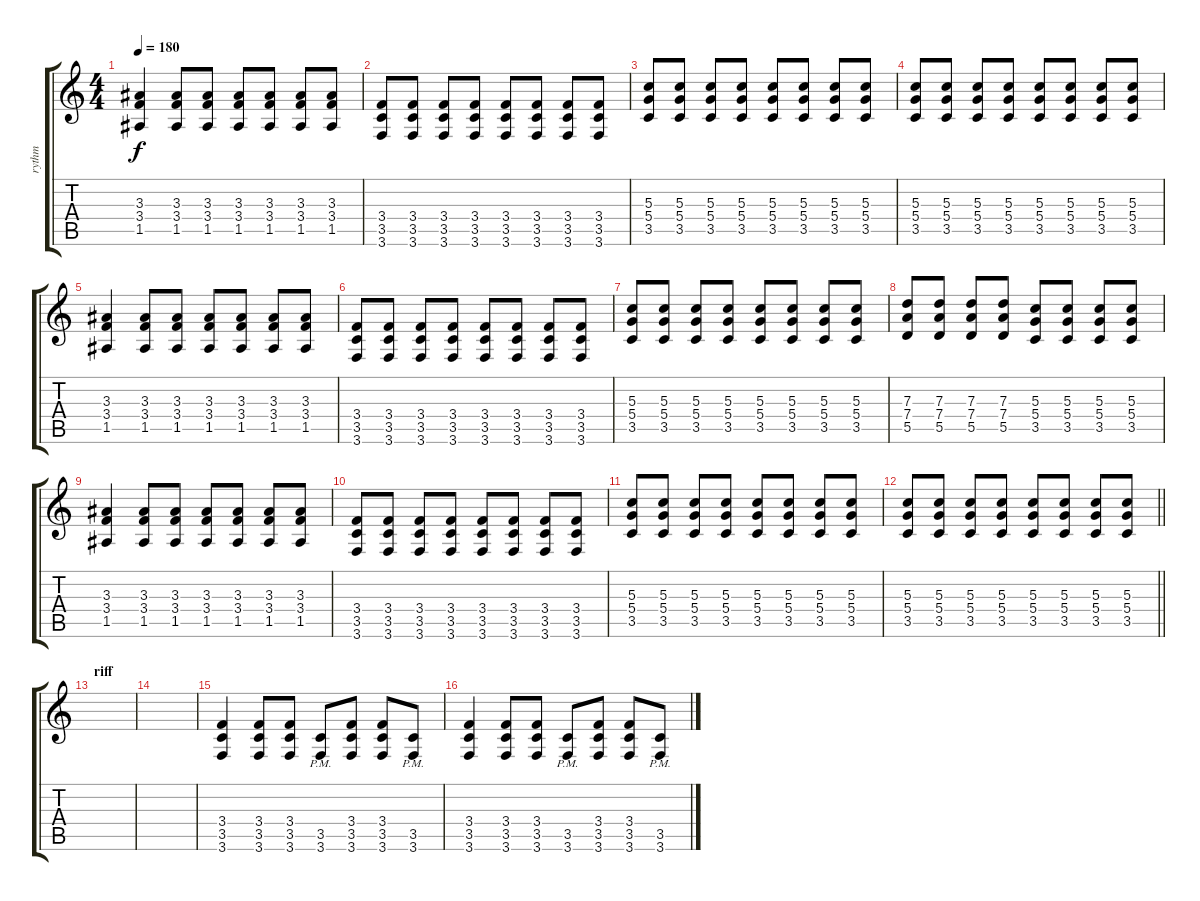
\track ("rythm" "rythm") {instrument distortionguitar}
\staff {score tabs}
\tuning (E4 B3 G3 D3 A2 D2) {hide}
\ts (4 4)
\tempo 180
\clef g2
\ks c
(3.3 3.4 1.5).4{dy f} (3.3 3.4 1.5).8 (3.3 3.4 1.5).8 (3.3 3.4 1.5).8 (3.3 3.4 1.5).8 (3.3 3.4 1.5).8 (3.3 3.4 1.5).8 |
(3.4 3.5 3.6).8 (3.4 3.5 3.6).8 (3.4 3.5 3.6).8 (3.4 3.5 3.6).8 (3.4 3.5 3.6).8 (3.4 3.5 3.6).8 (3.4 3.5 3.6).8 (3.4 3.5 3.6).8 |
(5.3 5.4 3.5).8 (5.3 5.4 3.5).8 (5.3 5.4 3.5).8 (5.3 5.4 3.5).8 (5.3 5.4 3.5).8 (5.3 5.4 3.5).8 (5.3 5.4 3.5).8 (5.3 5.4 3.5).8 |
(5.3 5.4 3.5).8 (5.3 5.4 3.5).8 (5.3 5.4 3.5).8 (5.3 5.4 3.5).8 (5.3 5.4 3.5).8 (5.3 5.4 3.5).8 (5.3 5.4 3.5).8 (5.3 5.4 3.5).8 |
(3.3 3.4 1.5).4 (3.3 3.4 1.5).8 (3.3 3.4 1.5).8 (3.3 3.4 1.5).8 (3.3 3.4 1.5).8 (3.3 3.4 1.5).8 (3.3 3.4 1.5).8 |
(3.4 3.5 3.6).8 (3.4 3.5 3.6).8 (3.4 3.5 3.6).8 (3.4 3.5 3.6).8 (3.4 3.5 3.6).8 (3.4 3.5 3.6).8 (3.4 3.5 3.6).8 (3.4 3.5 3.6).8 |
(5.3 5.4 3.5).8 (5.3 5.4 3.5).8 (5.3 5.4 3.5).8 (5.3 5.4 3.5).8 (5.3 5.4 3.5).8 (5.3 5.4 3.5).8 (5.3 5.4 3.5).8 (5.3 5.4 3.5).8 |
(7.3 7.4 5.5).8 (7.3 7.4 5.5).8 (7.3 7.4 5.5).8 (7.3 7.4 5.5).8 (5.3 5.4 3.5).8 (5.3 5.4 3.5).8 (5.3 5.4 3.5).8 (5.3 5.4 3.5).8 |
(3.3 3.4 1.5).4 (3.3 3.4 1.5).8 (3.3 3.4 1.5).8 (3.3 3.4 1.5).8 (3.3 3.4 1.5).8 (3.3 3.4 1.5).8 (3.3 3.4 1.5).8 |
(3.4 3.5 3.6).8 (3.4 3.5 3.6).8 (3.4 3.5 3.6).8 (3.4 3.5 3.6).8 (3.4 3.5 3.6).8 (3.4 3.5 3.6).8 (3.4 3.5 3.6).8 (3.4 3.5 3.6).8 |
(5.3 5.4 3.5).8 (5.3 5.4 3.5).8 (5.3 5.4 3.5).8 (5.3 5.4 3.5).8 (5.3 5.4 3.5).8 (5.3 5.4 3.5).8 (5.3 5.4 3.5).8 (5.3 5.4 3.5).8 |
\barLineRight lightlight
(5.3 5.4 3.5).8 (5.3 5.4 3.5).8 (5.3 5.4 3.5).8 (5.3 5.4 3.5).8 (5.3 5.4 3.5).8 (5.3 5.4 3.5).8 (5.3 5.4 3.5).8 (5.3 5.4 3.5).8 |
\section ("" "riff")
|
|
(3.4 3.5 3.6).4 (3.4 3.5 3.6).8 (3.4 3.5 3.6).8 (3.5{pm} 3.6{pm}).8 (3.4 3.5 3.6).8 (3.4 3.5 3.6).8 (3.5{pm} 3.6{pm}).8 |
(3.4 3.5 3.6).4 (3.4 3.5 3.6).8 (3.4 3.5 3.6).8 (3.5{pm} 3.6{pm}).8 (3.4 3.5 3.6).8 (3.4 3.5 3.6).8 (3.5{pm} 3.6{pm}).8
